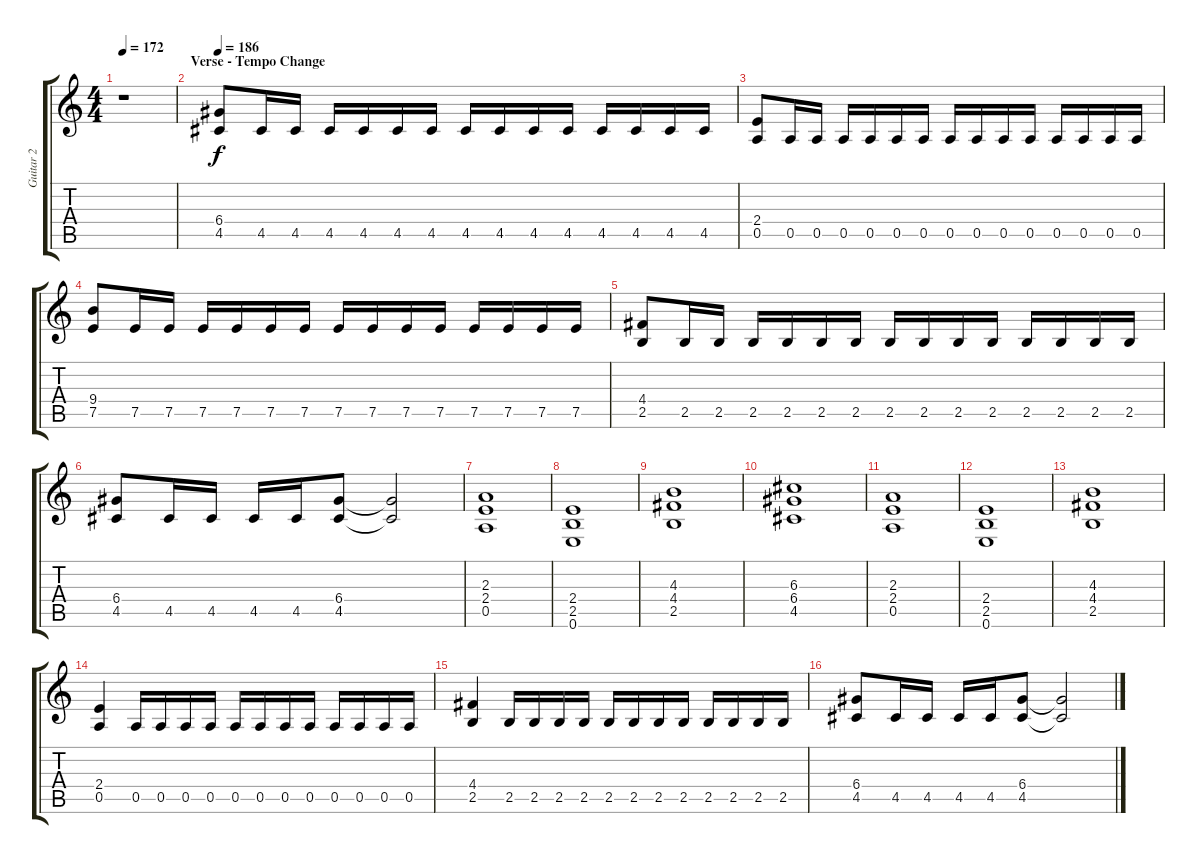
\track ("Guitar 2" "Guitar 2") {instrument distortionguitar}
\staff {score tabs}
\tuning (E4 B3 G3 D3 A2 E2) {hide}
\ts (4 4)
\tempo 172
\clef g2
\ks c
r.1{dy f} |
\section ("" "Verse - Tempo Change")
\tempo 186
(6.4 4.5).8{volume 13} 4.5.16 4.5.16 4.5.16 4.5.16 4.5.16 4.5.16 4.5.16 4.5.16 4.5.16 4.5.16 4.5.16 4.5.16 4.5.16 4.5.16 |
(2.4 0.5).8 0.5.16 0.5.16 0.5.16 0.5.16 0.5.16 0.5.16 0.5.16 0.5.16 0.5.16 0.5.16 0.5.16 0.5.16 0.5.16 0.5.16 |
(9.4 7.5).8 7.5.16 7.5.16 7.5.16 7.5.16 7.5.16 7.5.16 7.5.16 7.5.16 7.5.16 7.5.16 7.5.16 7.5.16 7.5.16 7.5.16 |
(4.4 2.5).8 2.5.16 2.5.16 2.5.16 2.5.16 2.5.16 2.5.16 2.5.16 2.5.16 2.5.16 2.5.16 2.5.16 2.5.16 2.5.16 2.5.16 |
(6.4 4.5).8 4.5.16 4.5.16 4.5.16 4.5.16 (6.4 4.5).8 (6.4{t} 4.5{t}).2 |
(2.3 2.4 0.5).1 |
(2.4 2.5 0.6).1 |
(4.3 4.4 2.5).1 |
\section ("" "")
(6.3 6.4 4.5).1 |
(2.3 2.4 0.5).1 |
(2.4 2.5 0.6).1 |
(4.3 4.4 2.5).1 |
\section ("" "")
(2.4 0.5).4 0.5.16 0.5.16 0.5.16 0.5.16 0.5.16 0.5.16 0.5.16 0.5.16 0.5.16 0.5.16 0.5.16 0.5.16 |
(4.4 2.5).4 2.5.16 2.5.16 2.5.16 2.5.16 2.5.16 2.5.16 2.5.16 2.5.16 2.5.16 2.5.16 2.5.16 2.5.16 |
(6.4 4.5).8 4.5.16 4.5.16 4.5.16 4.5.16 (6.4 4.5).8 (6.4{t} 4.5{t}).2
